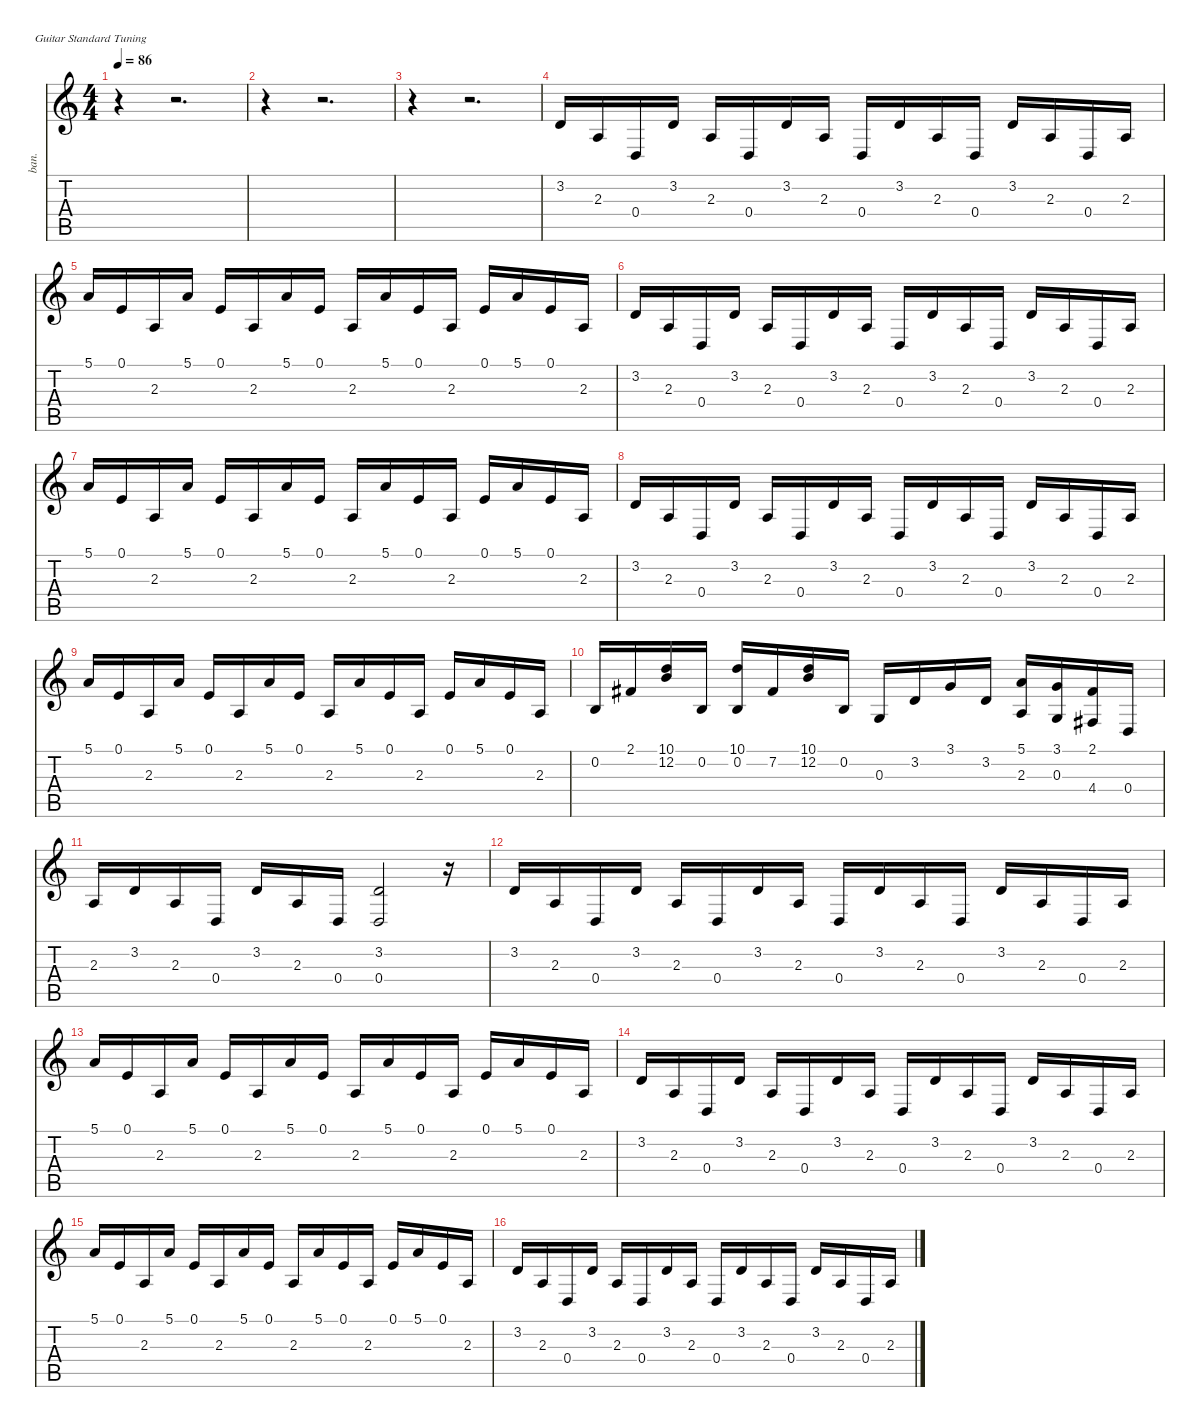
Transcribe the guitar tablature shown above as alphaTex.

\defaultSystemsLayout 4
\hideDynamics
\bracketExtendMode nobrackets
\otherSystemsTrackNameOrientation horizontal
\track ("Joe Satriani" "ban.") {instrument banjo}
\staff {score tabs}
\tuning (E4 B3 G3 D3 A2 E2)
\ts (4 4)
\tempo 86
\clef g2
\ks c
r.4{dy f instrument banjo beam Down} r.2{d beam Down} |
r.4{beam Down} r.2{d beam Down} |
r.4{beam Down} r.2{d beam Down} |
3.2.16{beam Up} 2.3.16{dy ff beam Up} 0.4.16{beam Up} 3.2.16{dy f beam Up} 2.3.16{dy ff beam Up} 0.4.16{beam Up} 3.2.16{beam Up} 2.3.16{beam Up} 0.4.16{beam Up} 3.2.16{dy f beam Up} 2.3.16{dy ff beam Up} 0.4.16{beam Up} 3.2.16{beam Up} 2.3.16{beam Up} 0.4.16{beam Up} 2.3.16{beam Up} |
5.1.16{beam Up} 0.1.16{dy fff beam Up} 2.3.16{dy ff beam Up} 5.1.16{beam Up} 0.1.16{dy fff beam Up} 2.3.16{dy ff beam Up} 5.1.16{beam Up} 0.1.16{dy fff beam Up} 2.3.16{dy ff beam Up} 5.1.16{beam Up} 0.1.16{dy fff beam Up} 2.3.16{dy ff beam Up} 0.1.16{dy fff beam Up} 5.1.16{dy ff beam Up} 0.1.16{dy fff beam Up} 2.3.16{beam Up} |
3.2.16{dy f beam Up} 2.3.16{dy ff beam Up} 0.4.16{beam Up} 3.2.16{dy f beam Up} 2.3.16{dy ff beam Up} 0.4.16{beam Up} 3.2.16{beam Up} 2.3.16{beam Up} 0.4.16{beam Up} 3.2.16{dy f beam Up} 2.3.16{dy ff beam Up} 0.4.16{beam Up} 3.2.16{beam Up} 2.3.16{beam Up} 0.4.16{beam Up} 2.3.16{beam Up} |
5.1.16{beam Up} 0.1.16{dy fff beam Up} 2.3.16{dy ff beam Up} 5.1.16{beam Up} 0.1.16{dy fff beam Up} 2.3.16{dy ff beam Up} 5.1.16{beam Up} 0.1.16{dy fff beam Up} 2.3.16{dy ff beam Up} 5.1.16{beam Up} 0.1.16{dy fff beam Up} 2.3.16{dy ff beam Up} 0.1.16{dy fff beam Up} 5.1.16{dy ff beam Up} 0.1.16{dy fff beam Up} 2.3.16{beam Up} |
3.2.16{dy f beam Up} 2.3.16{dy ff beam Up} 0.4.16{beam Up} 3.2.16{dy f beam Up} 2.3.16{dy ff beam Up} 0.4.16{beam Up} 3.2.16{beam Up} 2.3.16{beam Up} 0.4.16{beam Up} 3.2.16{dy f beam Up} 2.3.16{dy ff beam Up} 0.4.16{beam Up} 3.2.16{beam Up} 2.3.16{beam Up} 0.4.16{beam Up} 2.3.16{beam Up} |
5.1.16{beam Up} 0.1.16{dy fff beam Up} 2.3.16{dy ff beam Up} 5.1.16{beam Up} 0.1.16{dy fff beam Up} 2.3.16{dy ff beam Up} 5.1.16{beam Up} 0.1.16{dy fff beam Up} 2.3.16{dy ff beam Up} 5.1.16{beam Up} 0.1.16{dy fff beam Up} 2.3.16{dy ff beam Up} 0.1.16{dy fff beam Up} 5.1.16{dy ff beam Up} 0.1.16{dy fff beam Up} 2.3.16{beam Up} |
0.2.16{dy f beam Up} 2.1{acc #}.16{beam Up} (10.1 12.2).16{dy ff beam Up} 0.2.16{dy f beam Up} (10.1 0.2).16{dy ff beam Up} 7.2{acc #}.16{dy f beam Up} (10.1 12.2).16{dy ff beam Up} 0.2.16{dy f beam Up} 0.3.16{beam Up} 3.2.16{beam Up} 3.1.16{dy ff beam Up} 3.2.16{beam Up} (5.1 2.3).16{dy f beam Up} (3.1 0.3).16{dy ff beam Up} (2.1{acc #} 4.4{acc #}).16{beam Up} 0.4.16{dy f beam Up} |
2.3.16{dy ff beam Up} 3.2.16{beam Up} 2.3.16{beam Up} 0.4.16{dy mf beam Up} 3.2.16{dy ff beam Up} 2.3.16{beam Up} 0.4.16{dy f beam Up} (3.2 0.4).2{beam Up} r.16{beam Up} |
3.2.16{beam Up} 2.3.16{dy ff beam Up} 0.4.16{beam Up} 3.2.16{dy f beam Up} 2.3.16{dy ff beam Up} 0.4.16{beam Up} 3.2.16{beam Up} 2.3.16{beam Up} 0.4.16{beam Up} 3.2.16{dy f beam Up} 2.3.16{dy ff beam Up} 0.4.16{beam Up} 3.2.16{beam Up} 2.3.16{beam Up} 0.4.16{beam Up} 2.3.16{beam Up} |
5.1.16{beam Up} 0.1.16{dy fff beam Up} 2.3.16{dy ff beam Up} 5.1.16{beam Up} 0.1.16{dy fff beam Up} 2.3.16{dy ff beam Up} 5.1.16{beam Up} 0.1.16{dy fff beam Up} 2.3.16{dy ff beam Up} 5.1.16{beam Up} 0.1.16{dy fff beam Up} 2.3.16{dy ff beam Up} 0.1.16{dy fff beam Up} 5.1.16{dy ff beam Up} 0.1.16{dy fff beam Up} 2.3.16{beam Up} |
3.2.16{dy f beam Up} 2.3.16{dy ff beam Up} 0.4.16{beam Up} 3.2.16{dy f beam Up} 2.3.16{dy ff beam Up} 0.4.16{beam Up} 3.2.16{beam Up} 2.3.16{beam Up} 0.4.16{beam Up} 3.2.16{dy f beam Up} 2.3.16{dy ff beam Up} 0.4.16{beam Up} 3.2.16{beam Up} 2.3.16{beam Up} 0.4.16{beam Up} 2.3.16{beam Up} |
5.1.16{beam Up} 0.1.16{dy fff beam Up} 2.3.16{dy ff beam Up} 5.1.16{beam Up} 0.1.16{dy fff beam Up} 2.3.16{dy ff beam Up} 5.1.16{beam Up} 0.1.16{dy fff beam Up} 2.3.16{dy ff beam Up} 5.1.16{beam Up} 0.1.16{dy fff beam Up} 2.3.16{dy ff beam Up} 0.1.16{dy fff beam Up} 5.1.16{dy ff beam Up} 0.1.16{dy fff beam Up} 2.3.16{beam Up} |
3.2.16{dy f beam Up} 2.3.16{dy ff beam Up} 0.4.16{beam Up} 3.2.16{dy f beam Up} 2.3.16{dy ff beam Up} 0.4.16{beam Up} 3.2.16{beam Up} 2.3.16{beam Up} 0.4.16{beam Up} 3.2.16{dy f beam Up} 2.3.16{dy ff beam Up} 0.4.16{beam Up} 3.2.16{beam Up} 2.3.16{beam Up} 0.4.16{beam Up} 2.3.16{beam Up}
